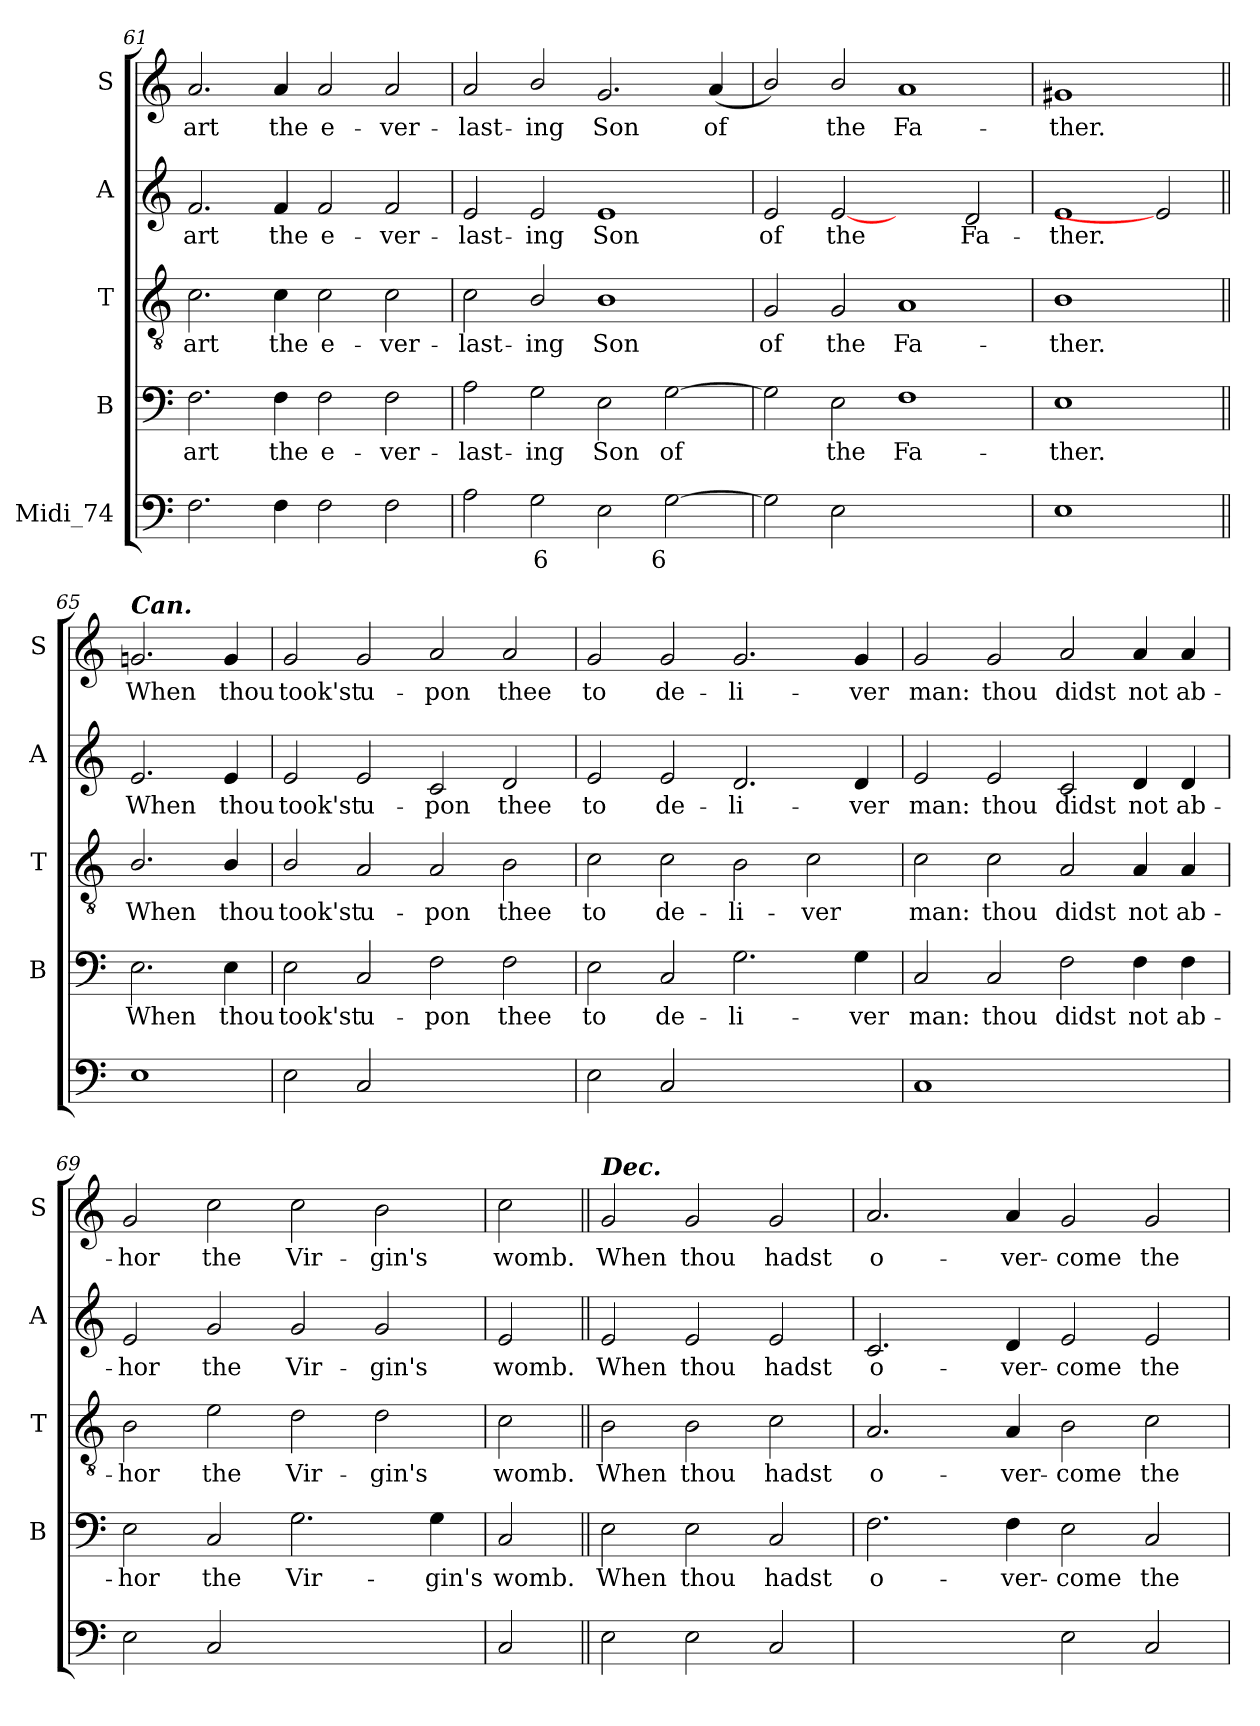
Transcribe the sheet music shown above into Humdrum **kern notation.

**kern	**text	**kern	**text	**kern	**text	**kern	**text	**kern	**text
*part5	*part5	*part4	*part4	*part3	*part3	*part2	*part2	*part1	*part1
*staff5	*staff5	*staff4	*staff4	*staff3	*staff3	*staff2	*staff2	*staff1	*staff1
*I"Midi_74	*	*I"B	*	*I"T	*	*I"A	*	*I"S	*
*	*	*I'B	*	*I'T	*	*I'A	*	*I'S	*
!!LO:PB:g=z
*clefF4	*	*clefF4	*	*clefGv2	*	*clefG2	*	*clefG2	*
*k[]	*	*k[]	*	*k[]	*	*k[]	*	*k[]	*
=61	=61	=61	=61	=61	=61	=61	=61	=61	=61
!	!	!	!LO:LY:b	!	!LO:LY:b	!	!LO:LY:b	!	!LO:LY:b
2.F\	.	2.F\	art	2.c\	art	2.f/	art	2.a/	art
!	!	!	!LO:LY:b	!	!LO:LY:b	!	!LO:LY:b	!	!LO:LY:b
4F\	.	4F\	the	4c\	the	4f/	the	4a/	the
!	!	!	!LO:LY:b	!	!LO:LY:b	!	!LO:LY:b	!	!LO:LY:b
2F\	.	2F\	e-	2c\	e-	2f/	e-	2a/	e-
!	!	!	!LO:LY:b	!	!LO:LY:b	!	!LO:LY:b	!	!LO:LY:b
2F\	.	2F\	-ver-	2c\	-ver-	2f/	-ver-	2a/	-ver-
=62	=62	=62	=62	=62	=62	=62	=62	=62	=62
!	!	!	!LO:LY:b	!	!LO:LY:b	!	!LO:LY:b	!	!LO:LY:b
2A\	.	2A\	-last-	2c\	-last-	2e/	-last-	2a/	-last-
!	!LO:LY:b	!	!LO:LY:b	!	!LO:LY:b	!	!LO:LY:b	!	!LO:LY:b
2G\	6	2G\	-ing	2B/	-ing	2e/	-ing	2b/	-ing
!	!	!	!LO:LY:b	!	!LO:LY:b	!	!LO:LY:b	!	!LO:LY:b
2E\	.	2E\	Son	1B	Son	1e	Son	2.g/	Son
!	!LO:LY:b	!	!LO:LY:b	!	!	!	!	!	!
[2G\	6	[2G\	of	.	.	.	.	.	.
!	!	!	!	!	!	!	!	!	!LO:LY:b
.	.	.	.	.	.	.	.	(<4a/	of
=63	=63	=63	=63	=63	=63	=63	=63	=63	=63
!	!	!	!	!	!LO:LY:b	!	!LO:LY:b	!	!
2G\]	.	2G\]	.	2G/	of	2e/	of	2b/)	.
!	!	!	!LO:LY:b	!	!LO:LY:b	!	!LO:LY:b	!	!LO:LY:b
2E\	.	2E\	the	2G/	the	[2e	the	2b/	the
!	!LO:LY:b	!	!LO:LY:b	!	!LO:LY:b	!	!	!	!LO:LY:b
[2F\yy	7	1F	Fa-	1A	Fa-	2ryy	.	1a	Fa-
!	!LO:LY:b	!	!	!	!	!	!LO:LY:b	!	!
2F\yy]	6	.	.	.	.	2d/	Fa-	.	.
=64	=64	=64	=64	=64	=64	=64	=64	=64	=64
!	!	!	!LO:LY:b	!	!LO:LY:b	!	!LO:LY:b	!	!LO:LY:b
1E	.	1E	-ther.	1B	-ther.	1e	-ther.	1g#X	-ther.
2ryy	.	2ryy	.	2ryy	.	2e]	.	2ryy	.
=65||	=65||	=65||	=65||	=65||	=65||	=65||	=65||	=65||	=65||
!	!	!	!	!	!	!	!	!LO:TX:a:Bi:t=Can.	!
!	!	!	!LO:LY:b	!	!LO:LY:b	!	!LO:LY:b	!	!LO:LY:b
1E	.	2.E\	When	2.B/	When	2.e/	When	2.gn/	When
!	!	!	!LO:LY:b	!	!LO:LY:b	!	!LO:LY:b	!	!LO:LY:b
.	.	4E\	thou	4B/	thou	4e/	thou	4g/	thou
=66	=66	=66	=66	=66	=66	=66	=66	=66	=66
!	!	!	!LO:LY:b	!	!LO:LY:b	!	!LO:LY:b	!	!LO:LY:b
2E\	.	2E\	took'st	2B/	took'st	2e/	took'st	2g/	took'st
!	!	!	!LO:LY:b	!	!LO:LY:b	!	!LO:LY:b	!	!LO:LY:b
2C/	.	2C/	u-	2A/	u-	2e/	u-	2g/	u-
!	!LO:LY:b	!	!LO:LY:b	!	!LO:LY:b	!	!LO:LY:b	!	!LO:LY:b
[2F\yy	5	2F\	-pon	2A/	-pon	2c/	-pon	2a/	-pon
!	!LO:LY:b	!	!LO:LY:b	!	!LO:LY:b	!	!LO:LY:b	!	!LO:LY:b
2F\yy]	6	2F\	thee	2B\	thee	2d/	thee	2a/	thee
=67	=67	=67	=67	=67	=67	=67	=67	=67	=67
!	!	!	!LO:LY:b	!	!LO:LY:b	!	!LO:LY:b	!	!LO:LY:b
2E\	.	2E\	to	2c\	to	2e/	to	2g/	to
!	!	!	!LO:LY:b	!	!LO:LY:b	!	!LO:LY:b	!	!LO:LY:b
2C/	.	2C/	de-	2c\	de-	2e/	de-	2g/	de-
!	!LO:LY:b	!	!LO:LY:b	!	!LO:LY:b	!	!LO:LY:b	!	!LO:LY:b
[2GG/yy	4	2.G\	-li-	2B\	-li-	2.d/	-li-	2.g/	-li-
!	!LO:LY:b	!	!	!	!LO:LY:b	!	!	!	!
2GG/yy]	3	.	.	2c\	-ver	.	.	.	.
!	!	!	!LO:LY:b	!	!	!	!LO:LY:b	!	!LO:LY:b
.	.	4G\	-ver	.	.	4d/	-ver	4g/	-ver
!!LO:LB:g=z
=68	=68	=68	=68	=68	=68	=68	=68	=68	=68
!	!	!	!LO:LY:b	!	!LO:LY:b	!	!LO:LY:b	!	!LO:LY:b
1C	.	2C/	man:	2c\	man:	2e/	man:	2g/	man:
!	!	!	!LO:LY:b	!	!LO:LY:b	!	!LO:LY:b	!	!LO:LY:b
.	.	2C/	thou	2c\	thou	2e/	thou	2g/	thou
!	!LO:LY:b	!	!LO:LY:b	!	!LO:LY:b	!	!LO:LY:b	!	!LO:LY:b
[2F\yy	5	2F\	didst	2A/	didst	2c/	didst	2a/	didst
!	!LO:LY:b	!	!LO:LY:b	!	!LO:LY:b	!	!LO:LY:b	!	!LO:LY:b
2F\yy]	6	4F\	not	4A/	not	4d/	not	4a/	not
!	!	!	!LO:LY:b	!	!LO:LY:b	!	!LO:LY:b	!	!LO:LY:b
.	.	4F\	ab-	4A/	ab-	4d/	ab-	4a/	ab-
=69	=69	=69	=69	=69	=69	=69	=69	=69	=69
!	!	!	!LO:LY:b	!	!LO:LY:b	!	!LO:LY:b	!	!LO:LY:b
2E\	.	2E\	-hor	2B\	-hor	2e/	-hor	2g/	-hor
!	!	!	!LO:LY:b	!	!LO:LY:b	!	!LO:LY:b	!	!LO:LY:b
2C/	.	2C/	the	2e\	the	2g/	the	2cc\	the
!	!LO:LY:b	!	!LO:LY:b	!	!LO:LY:b	!	!LO:LY:b	!	!LO:LY:b
[2GG/yy	4	2.G\	Vir-	2d\	Vir-	2g/	Vir-	2cc\	Vir-
!	!LO:LY:b	!	!	!	!LO:LY:b	!	!LO:LY:b	!	!LO:LY:b
2GG/yy]	3	.	.	2d\	-gin's	2g/	-gin's	2b\	-gin's
!	!	!	!LO:LY:b	!	!	!	!	!	!
.	.	4G\	-gin's	.	.	.	.	.	.
=70	=70	=70	=70	=70	=70	=70	=70	=70	=70
!	!	!	!LO:LY:b	!	!LO:LY:b	!	!LO:LY:b	!	!LO:LY:b
2C/	.	2C/	womb.	2c\	womb.	2e/	womb.	2cc\	womb.
=71||	=71||	=71||	=71||	=71||	=71||	=71||	=71||	=71||	=71||
!	!	!	!	!	!	!	!	!LO:TX:a:Bi:t=Dec.	!
!	!	!	!LO:LY:b	!	!LO:LY:b	!	!LO:LY:b	!	!LO:LY:b
2E\	.	2E\	When	2B\	When	2e/	When	2g/	When
!	!	!	!LO:LY:b	!	!LO:LY:b	!	!LO:LY:b	!	!LO:LY:b
2E\	.	2E\	thou	2B\	thou	2e/	thou	2g/	thou
!	!	!	!LO:LY:b	!	!LO:LY:b	!	!LO:LY:b	!	!LO:LY:b
2C/	.	2C/	hadst	2c\	hadst	2e/	hadst	2g/	hadst
=72	=72	=72	=72	=72	=72	=72	=72	=72	=72
!	!LO:LY:b	!	!LO:LY:b	!	!LO:LY:b	!	!LO:LY:b	!	!LO:LY:b
[2F\yy	5	2.F\	o-	2.A/	o-	2.c/	o-	2.a/	o-
!	!LO:LY:b	!	!	!	!	!	!	!	!
4F\yy]	5	.	.	.	.	.	.	.	.
!	!LO:LY:b	!	!LO:LY:b	!	!LO:LY:b	!	!LO:LY:b	!	!LO:LY:b
4F\yy	6	4F\	-ver-	4A/	-ver-	4d/	-ver-	4a/	-ver-
!	!	!	!LO:LY:b	!	!LO:LY:b	!	!LO:LY:b	!	!LO:LY:b
2E\	.	2E\	-come	2B\	-come	2e/	-come	2g/	-come
!	!	!	!LO:LY:b	!	!LO:LY:b	!	!LO:LY:b	!	!LO:LY:b
2C/	.	2C/	the	2c\	the	2e/	the	2g/	the
=	=	=	=	=	=	=	=	=	=
*-	*-	*-	*-	*-	*-	*-	*-	*-	*-
